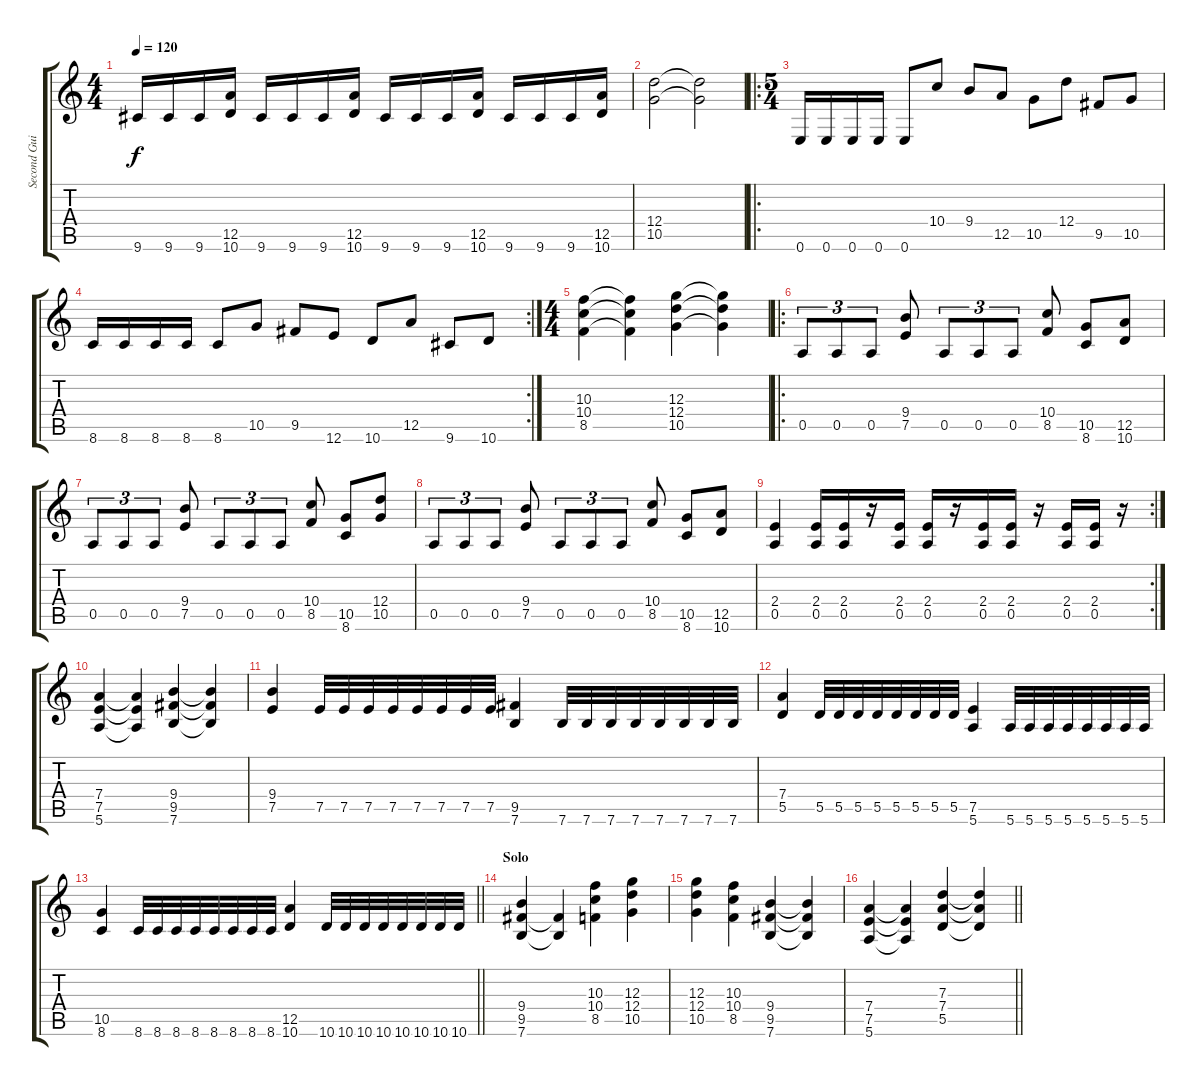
\track ("Second Guitar" "Second Gui") {instrument overdrivenguitar}
\staff {score tabs}
\tuning (E4 B3 G3 D3 A2 E2) {hide}
\ts (4 4)
\tempo 120
\clef g2
\ks c
9.6.16{dy f} 9.6.16 9.6.16 (12.5 10.6).16 9.6.16 9.6.16 9.6.16 (12.5 10.6).16 9.6.16 9.6.16 9.6.16 (12.5 10.6).16 9.6.16 9.6.16 9.6.16 (12.5 10.6).16 |
(12.4 10.5).2 (12.4{t} 10.5{t}).2 |
\ro
\ts (5 4)
0.6.16 0.6.16 0.6.16 0.6.16 0.6.8 10.4.8 9.4.8 12.5.8 10.5.8 12.4.8 9.5.8 10.5.8 |
\rc 2
8.6.16 8.6.16 8.6.16 8.6.16 8.6.8 10.5.8 9.5.8 12.6.8 10.6.8 12.5.8 9.6.8 10.6.8 |
\ts (4 4)
(10.3 10.4 8.5).4 (10.3{t} 10.4{t} 8.5{t}).4 (12.3 12.4 10.5).4 (12.3{t} 12.4{t} 10.5{t}).4 |
\ro
0.5.8{tu (3 2)} 0.5.8{tu (3 2)} 0.5.8{tu (3 2)} (9.4 7.5).8 0.5.8{tu (3 2)} 0.5.8{tu (3 2)} 0.5.8{tu (3 2)} (10.4 8.5).8 (10.5 8.6).8 (12.5 10.6).8 |
0.5.8{tu (3 2)} 0.5.8{tu (3 2)} 0.5.8{tu (3 2)} (9.4 7.5).8 0.5.8{tu (3 2)} 0.5.8{tu (3 2)} 0.5.8{tu (3 2)} (10.4 8.5).8 (10.5 8.6).8 (12.4 10.5).8 |
0.5.8{tu (3 2)} 0.5.8{tu (3 2)} 0.5.8{tu (3 2)} (9.4 7.5).8 0.5.8{tu (3 2)} 0.5.8{tu (3 2)} 0.5.8{tu (3 2)} (10.4 8.5).8 (10.5 8.6).8 (12.5 10.6).8 |
\rc 2
(2.4 0.5).4 (2.4 0.5).16 (2.4 0.5).16 r.16 (2.4 0.5).16 (2.4 0.5).16 r.16 (2.4 0.5).16 (2.4 0.5).16 r.16 (2.4 0.5).16 (2.4 0.5).16 r.16 |
(7.4 7.5 5.6).4 (7.4{t} 7.5{t} 5.6{t}).4 (9.4 9.5 7.6).4 (9.4{t} 9.5{t} 7.6{t}).4 |
(9.4 7.5).4 7.5.32 7.5.32 7.5.32 7.5.32 7.5.32 7.5.32 7.5.32 7.5.32 (9.5 7.6).4 7.6.32 7.6.32 7.6.32 7.6.32 7.6.32 7.6.32 7.6.32 7.6.32 |
(7.4 5.5).4 5.5.32 5.5.32 5.5.32 5.5.32 5.5.32 5.5.32 5.5.32 5.5.32 (7.5 5.6).4 5.6.32 5.6.32 5.6.32 5.6.32 5.6.32 5.6.32 5.6.32 5.6.32 |
\barLineRight lightlight
(10.5 8.6).4 8.6.32 8.6.32 8.6.32 8.6.32 8.6.32 8.6.32 8.6.32 8.6.32 (12.5 10.6).4 10.6.32 10.6.32 10.6.32 10.6.32 10.6.32 10.6.32 10.6.32 10.6.32 |
\section ("" "Solo")
(9.4 9.5 7.6).4{volume 9 balance 8} (9.5{t} 7.6{t}).4 (10.3 10.4 8.5).4 (12.3 12.4 10.5).4 |
(12.3 12.4 10.5).4 (10.3 10.4 8.5).4 (9.4 9.5 7.6).4 (9.4{t} 9.5{t} 7.6{t}).4 |
\barLineRight lightlight
(7.4 7.5 5.6).4 (7.4{t} 7.5{t} 5.6{t}).4 (7.3 7.4 5.5).4 (7.3{t} 7.4{t} 5.5{t}).4
